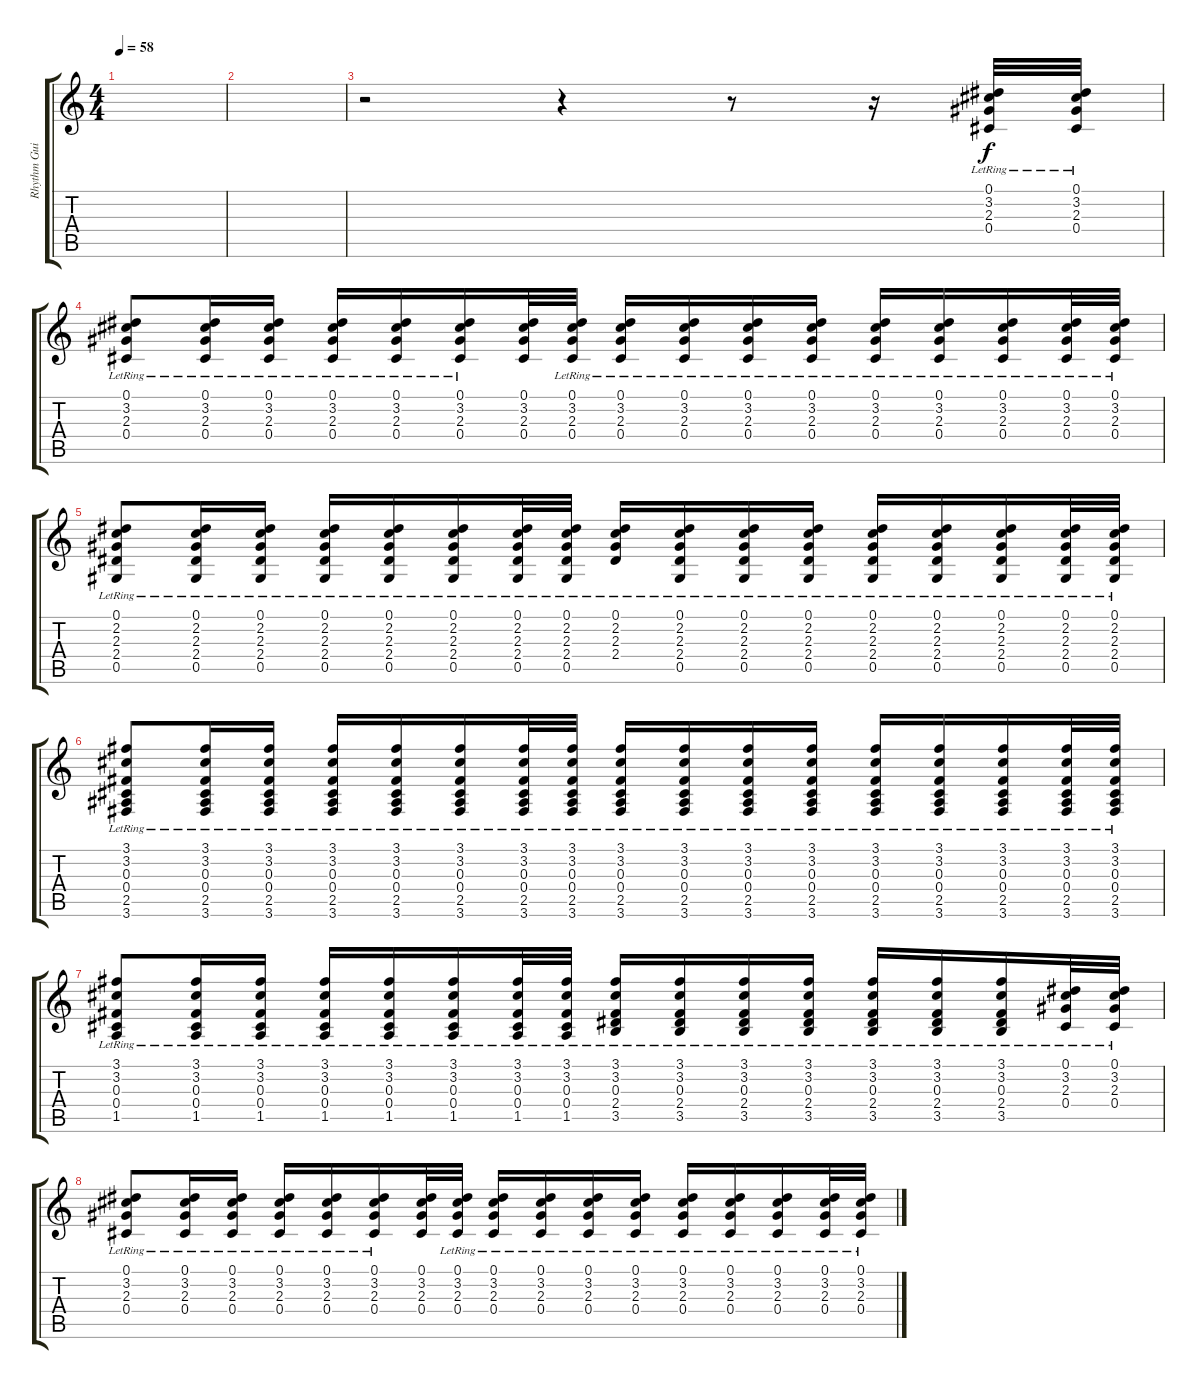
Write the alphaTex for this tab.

\track ("Rhythm Guitar" "Rhythm Gui") {instrument acousticguitarsteel}
\staff {score tabs}
\tuning (Eb4 Bb3 Gb3 Db3 Ab2 Eb2) {hide}
\ts (4 4)
\tempo 58
\clef g2
\ks c
|
|
r.2 r.4 r.8 r.16 (0.1{lr} 3.2{lr} 2.3{lr} 0.4).32 (0.1{lr} 3.2{lr} 2.3{lr} 0.4).32 |
(0.1{lr} 3.2{lr} 2.3{lr} 0.4).8 (0.1{lr} 3.2{lr} 2.3{lr} 0.4).16 (0.1{lr} 3.2{lr} 2.3 0.4).16 (0.1{lr} 3.2 2.3 0.4).16 (0.1{lr} 3.2 2.3 0.4{lr}).16 (0.1{lr} 3.2{lr} 2.3 0.4).16 (0.1 3.2 2.3 0.4).32 (0.1{lr} 3.2 2.3 0.4).32 (0.1{lr} 3.2 2.3{lr} 0.4).16 (0.1{lr} 3.2 2.3 0.4).16 (0.1{lr} 3.2{lr} 2.3 0.4{lr}).16 (0.1{lr} 3.2 2.3 0.4).16 (0.1{lr} 3.2 2.3{lr} 0.4).16 (0.1{lr} 3.2{lr} 2.3 0.4).16 (0.1{lr} 3.2{lr} 2.3{lr} 0.4).16 (0.1{lr} 3.2 2.3 0.4{lr}).32 (0.1{lr} 3.2 2.3 0.4).32 |
(0.1{lr} 2.2{lr} 2.3 2.4 0.5).8 (0.1{lr} 2.2{lr} 2.3{lr} 2.4 0.5).16 (0.1{lr} 2.2 2.3{lr} 2.4 0.5).16 (0.1{lr} 2.2{lr} 2.3{lr} 2.4 0.5).16 (0.1{lr} 2.2{lr} 2.3 2.4 0.5).16 (0.1{lr} 2.2{lr} 2.3{lr} 2.4 0.5).16 (0.1{lr} 2.2{lr} 2.3{lr} 2.4 0.5).32 (0.1 2.2 2.3{lr} 2.4 0.5).32 (0.1{lr} 2.2 2.3{lr} 2.4).16 (0.1{lr} 2.2 2.3 2.4 0.5).16 (0.1{lr} 2.2 2.3 2.4 0.5).16 (0.1{lr} 2.2 2.3{lr} 2.4 0.5).16 (0.1{lr} 2.2 2.3{lr} 2.4 0.5).16 (0.1{lr} 2.2 2.3{lr} 2.4 0.5).16 (0.1{lr} 2.2 2.3{lr} 2.4 0.5).16 (0.1{lr} 2.2 2.3 2.4 0.5).32 (0.1{lr} 2.2 2.3{lr} 2.4 0.5).32 |
(3.1{lr} 3.2{lr} 0.3{lr} 0.4 2.5 3.6).8 (3.1{lr} 3.2{lr} 0.3{lr} 0.4 2.5 3.6).16 (3.1{lr} 3.2{lr} 0.3{lr} 0.4 2.5 3.6).16 (3.1{lr} 3.2{lr} 0.3{lr} 0.4 2.5 3.6).16 (3.1{lr} 3.2{lr} 0.3{lr} 0.4 2.5 3.6).16 (3.1{lr} 3.2{lr} 0.3{lr} 0.4 2.5 3.6).16 (3.1{lr} 3.2{lr} 0.3{lr} 0.4 2.5 3.6).32 (3.1{lr} 3.2{lr} 0.3{lr} 0.4 2.5 3.6).32 (3.1{lr} 3.2{lr} 0.3{lr} 0.4 2.5 3.6).16 (3.1{lr} 3.2{lr} 0.3 0.4 2.5 3.6).16 (3.1{lr} 3.2{lr} 0.3{lr} 0.4 2.5 3.6).16 (3.1{lr} 3.2 0.3{lr} 0.4 2.5 3.6).16 (3.1{lr} 3.2{lr} 0.3{lr} 0.4 2.5 3.6).16 (3.1{lr} 3.2{lr} 0.3{lr} 0.4 2.5 3.6).16 (3.1{lr} 3.2{lr} 0.3{lr} 0.4 2.5 3.6).16 (3.1 3.2{lr} 0.3{lr} 0.4 2.5 3.6).32 (3.1{lr} 3.2{lr} 0.3{lr} 0.4 2.5 3.6).32 |
(3.1{lr} 3.2{lr} 0.3{lr} 0.4 1.5).8 (3.1{lr} 3.2{lr} 0.3{lr} 0.4 1.5).16 (3.1{lr} 3.2{lr} 0.3{lr} 0.4 1.5).16 (3.1{lr} 3.2{lr} 0.3{lr} 0.4 1.5).16 (3.1{lr} 3.2{lr} 0.3{lr} 0.4 1.5).16 (3.1{lr} 3.2{lr} 0.3{lr} 0.4 1.5).16 (3.1{lr} 3.2{lr} 0.3{lr} 0.4 1.5).32 (3.1{lr} 3.2{lr} 0.3{lr} 0.4 1.5).32 (3.1{lr} 3.2{lr} 0.3{lr} 2.4 3.5).16 (3.1{lr} 3.2{lr} 0.3 2.4 3.5).16 (3.1{lr} 3.2{lr} 0.3{lr} 2.4 3.5).16 (3.1{lr} 3.2 0.3{lr} 2.4 3.5).16 (3.1{lr} 3.2{lr} 0.3{lr} 2.4 3.5).16 (3.1{lr} 3.2{lr} 0.3{lr} 2.4 3.5).16 (3.1{lr} 3.2{lr} 0.3{lr} 2.4 3.5).16 (0.1 3.2{lr} 2.3{lr} 0.4).32 (0.1{lr} 3.2{lr} 2.3{lr} 0.4).32 |
(0.1{lr} 3.2{lr} 2.3{lr} 0.4).8 (0.1{lr} 3.2{lr} 2.3{lr} 0.4).16 (0.1{lr} 3.2{lr} 2.3 0.4).16 (0.1{lr} 3.2 2.3 0.4).16 (0.1{lr} 3.2 2.3 0.4{lr}).16 (0.1{lr} 3.2{lr} 2.3 0.4).16 (0.1 3.2 2.3 0.4).32 (0.1{lr} 3.2 2.3 0.4).32 (0.1{lr} 3.2 2.3{lr} 0.4).16 (0.1{lr} 3.2 2.3 0.4).16 (0.1{lr} 3.2{lr} 2.3 0.4{lr}).16 (0.1{lr} 3.2 2.3 0.4).16 (0.1{lr} 3.2 2.3{lr} 0.4).16 (0.1{lr} 3.2{lr} 2.3 0.4).16 (0.1{lr} 3.2{lr} 2.3{lr} 0.4).16 (0.1{lr} 3.2 2.3 0.4{lr}).32 (0.1{lr} 3.2 2.3 0.4).32
